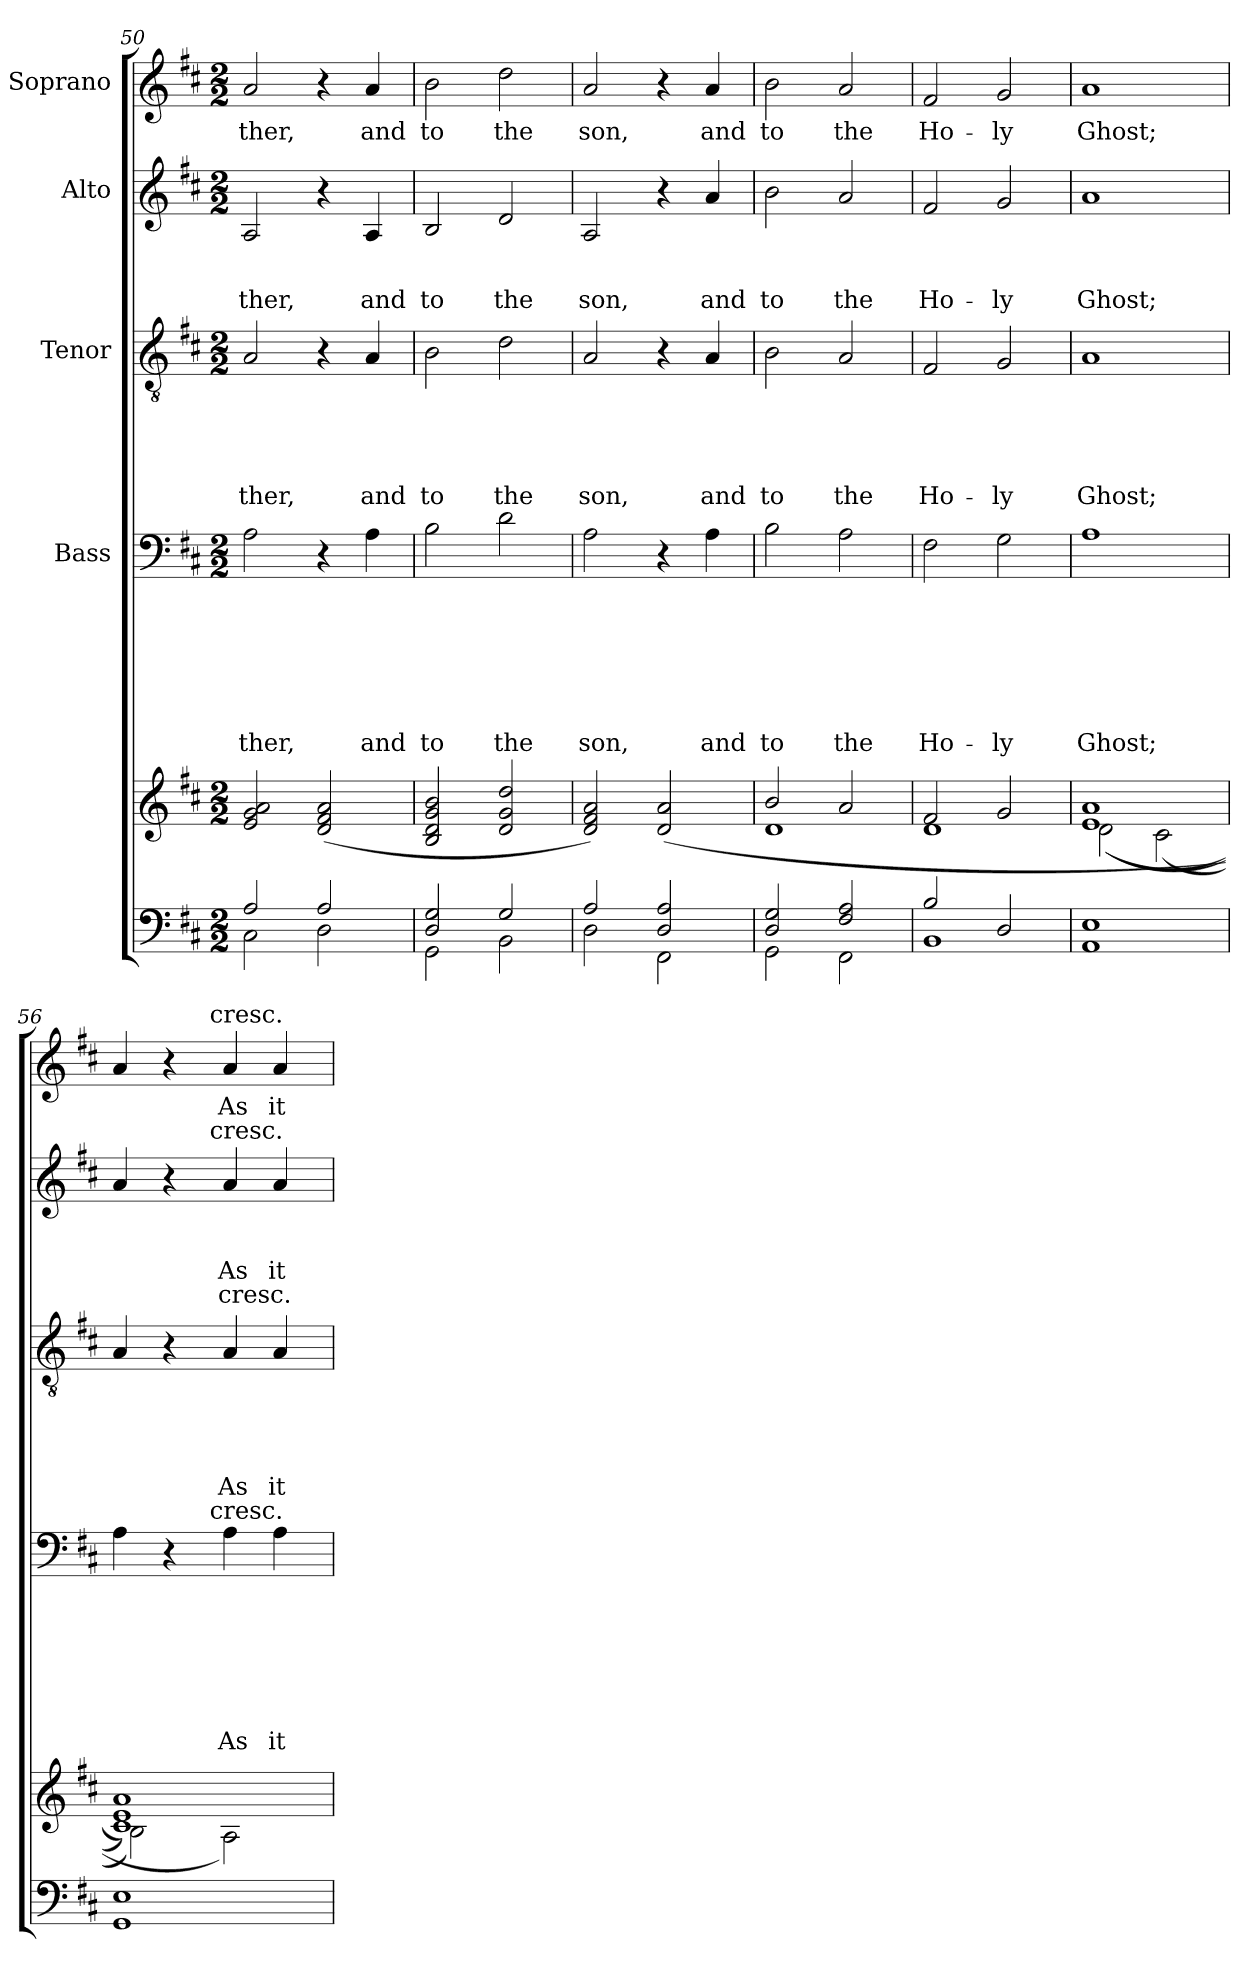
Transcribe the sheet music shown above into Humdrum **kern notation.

**kern	**kern	**kern	**text	**text	**text	**text	**text	**text	**text	**kern	**text	**text	**text	**text	**text	**kern	**text	**text	**text	**text	**kern	**text
*part5	*part5	*part4	*part4	*part4	*part4	*part4	*part4	*part4	*part4	*part3	*part3	*part3	*part3	*part3	*part3	*part2	*part2	*part2	*part2	*part2	*part1	*part1
*staff6	*staff5	*staff4	*staff4	*staff4	*staff4	*staff4	*staff4	*staff4	*staff4	*staff3	*staff3	*staff3	*staff3	*staff3	*staff3	*staff2	*staff2	*staff2	*staff2	*staff2	*staff1	*staff1
*	*	*I"Bass	*	*	*	*	*	*	*	*I"Tenor	*	*	*	*	*	*I"Alto	*	*	*	*	*I"Soprano	*
*clefF4	*clefG2	*clefF4	*	*	*	*	*	*	*	*clefGv2	*	*	*	*	*	*clefG2	*	*	*	*	*clefG2	*
*k[f#c#]	*k[f#c#]	*k[f#c#]	*	*	*	*	*	*	*	*k[f#c#]	*	*	*	*	*	*k[f#c#]	*	*	*	*	*k[f#c#]	*
*D:	*D:	*D:	*	*	*	*	*	*	*	*D:	*	*	*	*	*	*D:	*	*	*	*	*D:	*
*M2/2	*M2/2	*M2/2	*	*	*	*	*	*	*	*M2/2	*	*	*	*	*	*M2/2	*	*	*	*	*M2/2	*
=50	=50	=50	=50	=50	=50	=50	=50	=50	=50	=50	=50	=50	=50	=50	=50	=50	=50	=50	=50	=50	=50	=50
*^	*	*	*	*	*	*	*	*	*	*	*	*	*	*	*	*	*	*	*	*	*	*
!	!	!	!	!	!	!	!	!	!	!LO:LY:b	!	!	!	!	!	!LO:LY:b	!	!	!	!LO:LY:b	!	!	!LO:LY:b
2A/	2C#\	2e/ 2g/ 2a/	2A\	.	.	.	.	.	.	-ther,	2A/	.	.	.	.	-ther,	2A/	.	.	-ther,	.	2a/	-ther,
2A/	2D\	(2d/ 2f#/ 2a/	4r	.	.	.	.	.	.	.	4r	.	.	.	.	.	4r	.	.	.	.	4r	.
!	!	!	!	!	!	!	!	!	!	!LO:LY:b	!	!	!	!	!	!LO:LY:b	!	!	!	!LO:LY:b	!	!	!LO:LY:b
.	.	.	4A\	.	.	.	.	.	.	and	4A/	.	.	.	.	and	4A/	.	.	and	.	4a/	and
=51	=51	=51	=51	=51	=51	=51	=51	=51	=51	=51	=51	=51	=51	=51	=51	=51	=51	=51	=51	=51	=51	=51	=51
!	!	!	!	!	!	!	!	!	!	!LO:LY:b	!	!	!	!	!	!LO:LY:b	!	!	!	!LO:LY:b	!	!	!LO:LY:b
2D/ 2G/	2GG\	2B/ 2d/ 2g/ 2b/	2B\	.	.	.	.	.	.	to	2B\	.	.	.	.	to	2B/	.	.	to	.	2b\	to
!	!	!	!	!	!	!	!	!	!	!LO:LY:b	!	!	!	!	!	!LO:LY:b	!	!	!	!LO:LY:b	!	!	!LO:LY:b
2G/	2BB\	2d/ 2g/ 2dd/	2d\	.	.	.	.	.	.	the	2d\	.	.	.	.	the	2d/	.	.	the	.	2dd\	the
=52	=52	=52	=52	=52	=52	=52	=52	=52	=52	=52	=52	=52	=52	=52	=52	=52	=52	=52	=52	=52	=52	=52	=52
!	!	!	!	!	!	!	!	!	!	!LO:LY:b	!	!	!	!	!	!LO:LY:b	!	!	!	!LO:LY:b	!	!	!LO:LY:b
2A/	2D\	2d/ 2f#/ 2a/)	2A\	.	.	.	.	.	.	son,	2A/	.	.	.	.	son,	2A/	.	.	son,	.	2a/	son,
2D/ 2A/	2FF#\	(2d/ 2a/	4r	.	.	.	.	.	.	.	4r	.	.	.	.	.	4r	.	.	.	.	4r	.
!	!	!	!	!	!	!	!	!	!	!LO:LY:b	!	!	!	!	!	!LO:LY:b	!	!	!	!LO:LY:b	!	!	!LO:LY:b
.	.	.	4A\	.	.	.	.	.	.	and	4A/	.	.	.	.	and	4a/	.	.	and	.	4a/	and
!!LO:LB:g=z
=53	=53	=53	=53	=53	=53	=53	=53	=53	=53	=53	=53	=53	=53	=53	=53	=53	=53	=53	=53	=53	=53	=53	=53
*	*	*^	*	*	*	*	*	*	*	*	*	*	*	*	*	*	*	*	*	*	*	*	*
!	!	!	!	!	!	!	!	!	!	!	!LO:LY:b	!	!	!	!	!	!LO:LY:b	!	!	!	!LO:LY:b	!	!	!LO:LY:b
2D/ 2G/	2GG\	2b/	1d	2B\	.	.	.	.	.	.	to	2B\	.	.	.	.	to	2b\	.	.	to	.	2b\	to
!	!	!	!	!	!	!	!	!	!	!	!LO:LY:b	!	!	!	!	!	!LO:LY:b	!	!	!	!LO:LY:b	!	!	!LO:LY:b
2F#/ 2A/	2FF#\	2a/	.	2A\	.	.	.	.	.	.	the	2A/	.	.	.	.	the	2a/	.	.	the	.	2a/	the
=54	=54	=54	=54	=54	=54	=54	=54	=54	=54	=54	=54	=54	=54	=54	=54	=54	=54	=54	=54	=54	=54	=54	=54	=54
!	!	!	!	!	!	!	!	!	!	!	!LO:LY:b	!	!	!	!	!	!LO:LY:b	!	!	!	!LO:LY:b	!	!	!LO:LY:b
2B/	1BB	2f#/	1d	2F#\	.	.	.	.	.	.	Ho-	2F#/	.	.	.	.	Ho-	2f#/	.	.	Ho-	.	2f#/	Ho-
!	!	!	!	!	!	!	!	!	!	!	!LO:LY:b	!	!	!	!	!	!LO:LY:b	!	!	!	!LO:LY:b	!	!	!LO:LY:b
2D/	.	2g/	.	2G\	.	.	.	.	.	.	-ly	2G/	.	.	.	.	-ly	2g/	.	.	-ly	.	2g/	-ly
*v	*v	*	*	*	*	*	*	*	*	*	*	*	*	*	*	*	*	*	*	*	*	*	*	*
=55	=55	=55	=55	=55	=55	=55	=55	=55	=55	=55	=55	=55	=55	=55	=55	=55	=55	=55	=55	=55	=55	=55	=55
!	!	!	!	!	!	!	!	!	!	!LO:LY:b	!	!	!	!	!	!LO:LY:b	!	!	!	!LO:LY:b	!	!	!LO:LY:b
1AA 1E	1e 1a	(>(<2d\	1A	.	.	.	.	.	.	Ghost;	1A	.	.	.	.	Ghost;	1a	.	.	Ghost;	.	1a	Ghost;
.	.	(<2c#\	.	.	.	.	.	.	.	.	.	.	.	.	.	.	.	.	.	.	.	.	.
=56	=56	=56	=56	=56	=56	=56	=56	=56	=56	=56	=56	=56	=56	=56	=56	=56	=56	=56	=56	=56	=56	=56	=56
*	*	*	*^	*	*	*	*	*	*	*	*	*	*	*	*	*	*^	*	*	*	*	*^	*
1GG 1E	1c# 1e 1a))	2B\)	4A\	4...ryy	.	.	.	.	.	.	.	4A/	.	.	.	.	.	4a/	4...ryy	.	.	.	.	4a/	4...ryy	.
.	.	.	4r	.	.	.	.	.	.	.	.	4r	.	.	.	.	.	4r	.	.	.	.	.	4r	.	.
!	!	!	!	!	!	!	!	!	!	!	!	!	!	!	!	!	!	!	!	!	!	!	!	!	!LO:TX:a:t=cresc.	!
!	!	!	!	!	!	!	!	!	!	!	!	!	!	!	!	!	!	!	!LO:TX:a:t=cresc.	!	!	!	!	!	!	!
!	!	!	!	!LO:TX:a:t=cresc.	!	!	!	!	!	!	!	!	!	!	!	!	!	!	!	!	!	!	!	!	!	!
.	.	.	.	2ryy	.	.	.	.	.	.	.	.	.	.	.	.	.	.	2ryy	.	.	.	.	.	2ryy	.
!	!	!	!	!	!	!	!	!	!	!	!LO:LY:b	!	!	!	!	!	!LO:LY:b	!	!	!	!	!LO:LY:b	!LO:LY:b	!	!	!LO:LY:b
.	.	2A\)	4A\	.	.	.	.	.	.	.	As	4A/	.	.	.	.	As	4a/	.	.	.	As	cresc.	4a/	.	As
!	!	!	!	!	!	!	!	!	!	!	!LO:LY:b	!	!	!	!	!	!LO:LY:b	!	!	!	!	!LO:LY:b	!	!	!	!LO:LY:b
.	.	.	4A\	.	.	.	.	.	.	.	it	4A/	.	.	.	.	it	4a/	.	.	.	it	.	4a/	.	it
.	.	.	.	32ryy	.	.	.	.	.	.	.	.	.	.	.	.	.	.	32ryy	.	.	.	.	.	32ryy	.
*	*v	*v	*	*	*	*	*	*	*	*	*	*	*	*	*	*	*	*v	*v	*	*	*	*	*v	*v	*
*	*	*v	*v	*	*	*	*	*	*	*	*	*	*	*	*	*	*	*	*	*	*	*	*
=	=	=	=	=	=	=	=	=	=	=	=	=	=	=	=	=	=	=	=	=	=	=
*-	*-	*-	*-	*-	*-	*-	*-	*-	*-	*-	*-	*-	*-	*-	*-	*-	*-	*-	*-	*-	*-	*-
